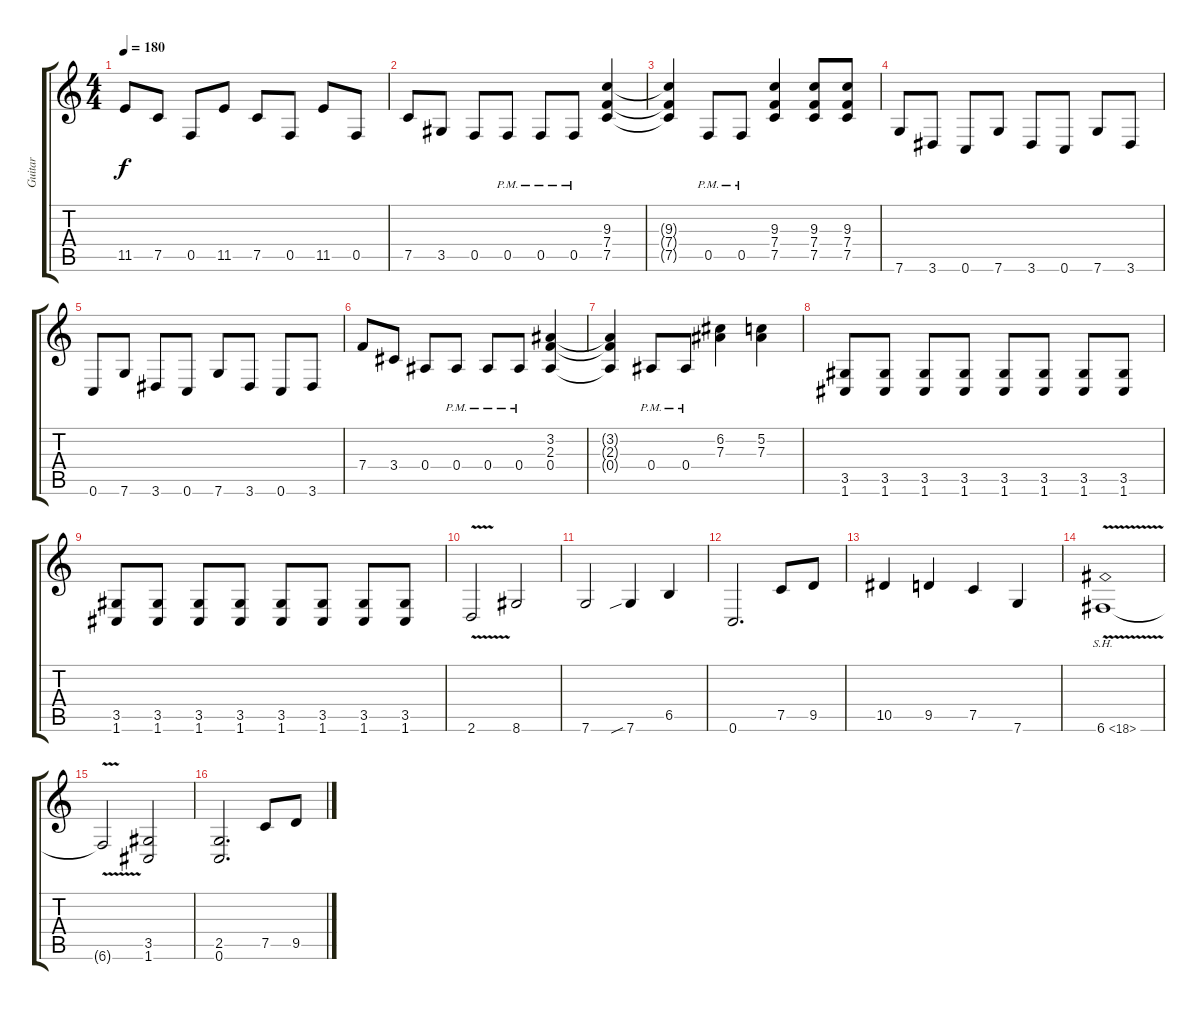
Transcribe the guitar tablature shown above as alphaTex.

\track ("Guitar" "Guitar") {instrument distortionguitar}
\staff {score tabs}
\tuning (C4 G3 Eb3 Bb2 F2 C2) {hide}
\ts (4 4)
\tempo 180
\clef g2
\ks c
11.5.8{dy f} 7.5.8 0.5.8 11.5.8 7.5.8 0.5.8 11.5.8 0.5.8 |
7.5.8 3.5.8 0.5.8 0.5{pm}.8 0.5{pm}.8 0.5{pm}.8 (9.3 7.4 7.5).4 |
(9.3{t} 7.4{t} 7.5{t}).4 0.5{pm}.8 0.5{pm}.8 (9.3 7.4 7.5).4 (9.3 7.4 7.5).8 (9.3 7.4 7.5).8 |
7.6.8 3.6.8 0.6.8 7.6.8 3.6.8 0.6.8 7.6.8 3.6.8 |
0.6.8 7.6.8 3.6.8 0.6.8 7.6.8 3.6.8 0.6.8 3.6.8 |
7.4.8 3.4.8 0.4.8 0.4{pm}.8 0.4{pm}.8 0.4{pm}.8 (3.2 2.3 0.4).4 |
(3.2{t} 2.3{t} 0.4{t}).4 0.4{pm}.8 0.4{pm}.8 (6.2 7.3).4 (5.2 7.3).4 |
(3.5 1.6).8 (3.5 1.6).8 (3.5 1.6).8 (3.5 1.6).8 (3.5 1.6).8 (3.5 1.6).8 (3.5 1.6).8 (3.5 1.6).8 |
(3.5 1.6).8 (3.5 1.6).8 (3.5 1.6).8 (3.5 1.6).8 (3.5 1.6).8 (3.5 1.6).8 (3.5 1.6).8 (3.5 1.6).8 |
2.6{v}.2 8.6.2 |
7.6.2 7.6{sib}.4 6.5.4 |
0.6.2{d} 7.5.8 9.5.8 |
10.5.4 9.5.4 7.5.4 7.6.4 |
6.6{sh 12 v}.1 |
6.6{t}.2 (3.5 1.6).2 |
(2.5 0.6).2{d} 7.5.8 9.5.8
